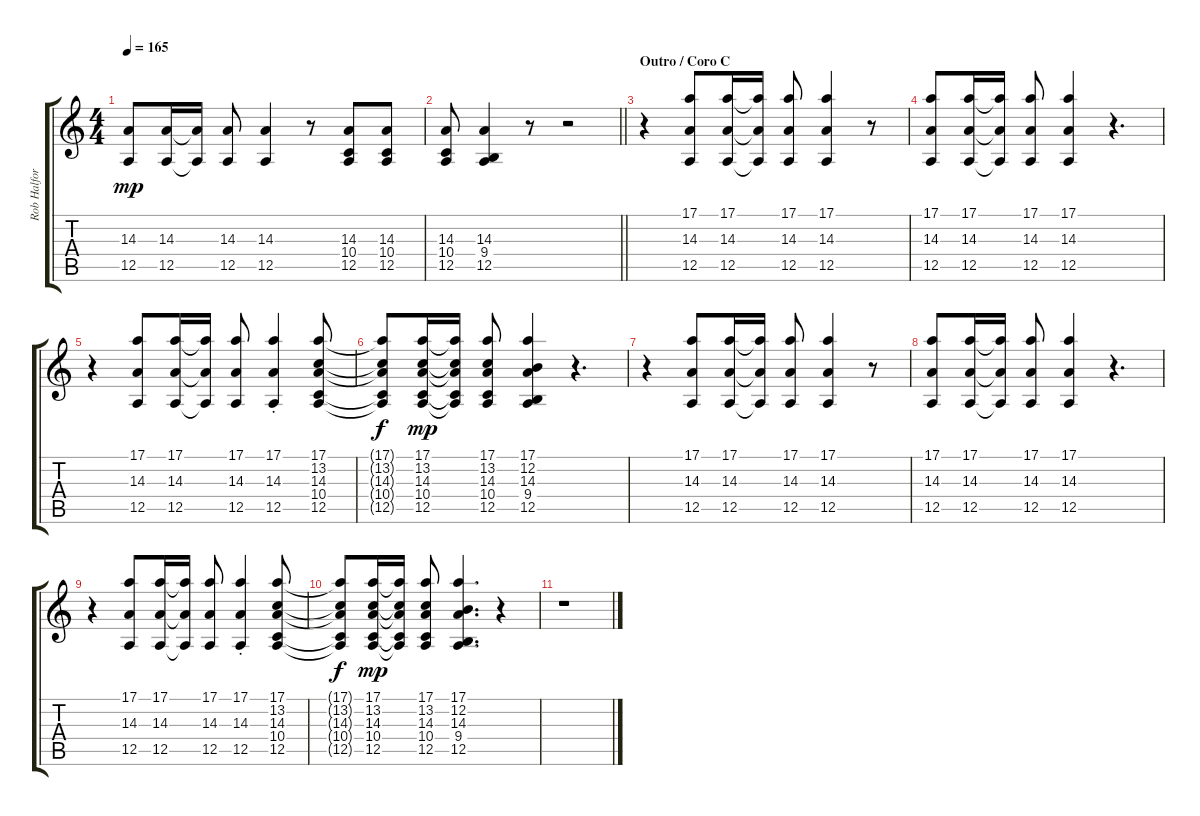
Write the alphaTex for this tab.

\track ("Rob Halford" "Rob Halfor") {instrument lead2sawtooth}
\staff {score tabs}
\tuning (E4 B3 G3 D3 A2 E2) {hide}
\ts (4 4)
\tempo 165
\clef g2
\ks c
(14.3 12.5).8{dy mp} (14.3 12.5).16 (14.3{t} 12.5{t}).16 (14.3 12.5).8 (14.3 12.5).4 r.8 (14.3 10.4 12.5).8 (14.3 10.4 12.5).8 |
\barLineRight lightlight
(14.3 10.4 12.5).8 (14.3 9.4 12.5).4 r.8 r.2 |
\section ("" "Outro / Coro C")
r.4 (17.1 14.3 12.5).8 (17.1 14.3 12.5).16 (17.1{t} 14.3{t} 12.5{t}).16 (17.1 14.3 12.5).8 (17.1 14.3 12.5).4 r.8 |
(17.1 14.3 12.5).8 (17.1 14.3 12.5).16 (17.1{t} 14.3{t} 12.5{t}).16 (17.1 14.3 12.5).8 (17.1 14.3 12.5).4 r.4{d} |
r.4 (17.1 14.3 12.5).8 (17.1 14.3 12.5).16 (17.1{t} 14.3{t} 12.5{t}).16 (17.1 14.3 12.5).8 (17.1{st} 14.3{st} 12.5{st}).4 (17.1 13.2 14.3 10.4 12.5).8 |
(17.1{t} 13.2{t} 14.3{t} 10.4{t} 12.5{t}).8{dy f} (17.1 13.2 14.3 10.4 12.5).16{dy mp} (17.1{t} 13.2{t} 14.3{t} 10.4{t} 12.5{t}).16 (17.1 13.2 14.3 10.4 12.5).8 (17.1 12.2 14.3 9.4 12.5).4 r.4{d} |
r.4 (17.1 14.3 12.5).8 (17.1 14.3 12.5).16 (17.1{t} 14.3{t} 12.5{t}).16 (17.1 14.3 12.5).8 (17.1 14.3 12.5).4 r.8 |
(17.1 14.3 12.5).8 (17.1 14.3 12.5).16 (17.1{t} 14.3{t} 12.5{t}).16 (17.1 14.3 12.5).8 (17.1 14.3 12.5).4 r.4{d} |
r.4 (17.1 14.3 12.5).8 (17.1 14.3 12.5).16 (17.1{t} 14.3{t} 12.5{t}).16 (17.1 14.3 12.5).8 (17.1{st} 14.3{st} 12.5{st}).4 (17.1 13.2 14.3 10.4 12.5).8 |
(17.1{t} 13.2{t} 14.3{t} 10.4{t} 12.5{t}).8{dy f} (17.1 13.2 14.3 10.4 12.5).16{dy mp} (17.1{t} 13.2{t} 14.3{t} 10.4{t} 12.5{t}).16 (17.1 13.2 14.3 10.4 12.5).8 (17.1 12.2 14.3 9.4 12.5).4{d} r.4 |
r.1
